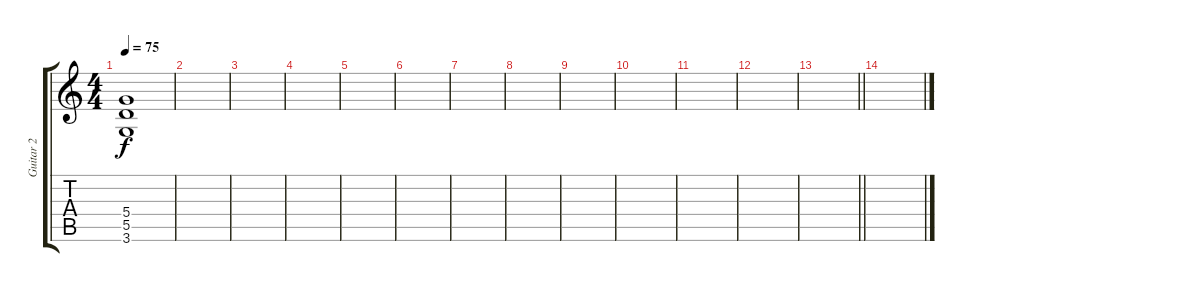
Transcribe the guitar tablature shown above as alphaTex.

\track ("Guitar 2 " "Guitar 2 ") {instrument distortionguitar}
\staff {score tabs}
\tuning (E4 B3 G3 D3 A2 E2) {hide}
\ts (4 4)
\tempo 75
\clef g2
\ks c
(5.4{t} 5.5{t} 3.6{t}).1{dy f} |
|
|
|
|
|
|
|
|
|
|
|
\barLineRight lightlight
|
\section ("" "")
